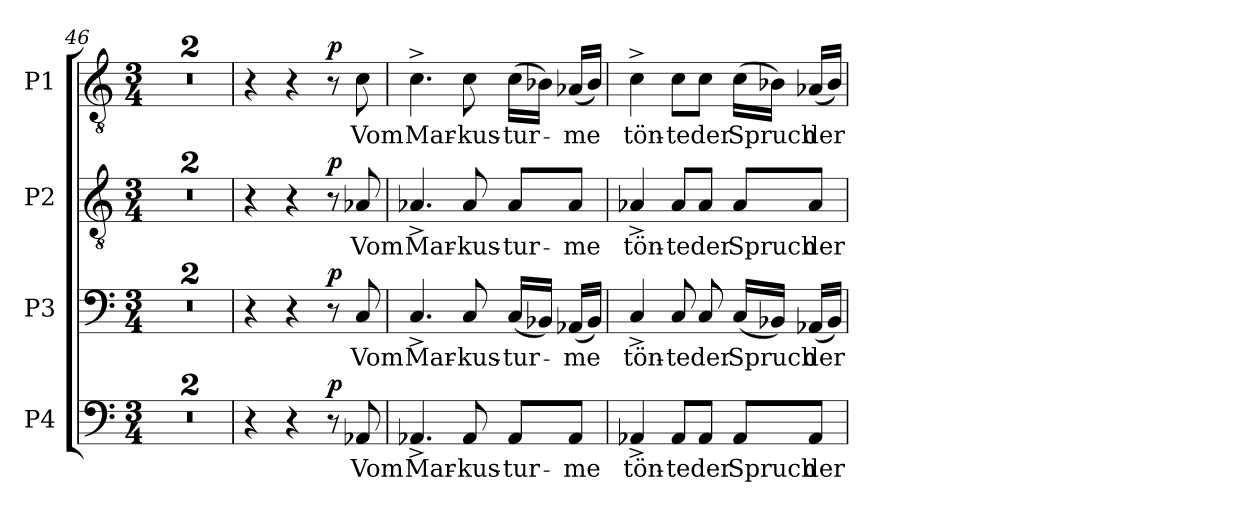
**kern	**text	**dynam	**kern	**text	**dynam	**kern	**text	**dynam	**kern	**text	**dynam
*part4	*part4	*part4	*part3	*part3	*part3	*part2	*part2	*part2	*part1	*part1	*part1
*staff4	*staff4	*staff4	*staff3	*staff3	*staff3	*staff2	*staff2	*staff2	*staff1	*staff1	*staff1
*I"P4	*	*	*I"P3	*	*	*I"P2	*	*	*I"P1	*	*
*clefF4	*	*	*clefF4	*	*	*clefGv2	*	*	*clefGv2	*	*
*	*	*	*	*	*	*ITrd7c12	*	*	*ITrd7c12	*	*
*k[]	*	*	*k[]	*	*	*k[]	*	*	*k[]	*	*
*C:	*	*	*C:	*	*	*C:	*	*	*C:	*	*
*M3/4	*	*	*M3/4	*	*	*M3/4	*	*	*M3/4	*	*
=46	=46	=46	=46	=46	=46	=46	=46	=46	=46	=46	=46
2.r	.	.	2.r	.	.	2.r	.	.	2.r	.	.
=47	=47	=47	=47	=47	=47	=47	=47	=47	=47	=47	=47
2.r	.	.	2.r	.	.	2.r	.	.	2.r	.	.
=48	=48	=48	=48	=48	=48	=48	=48	=48	=48	=48	=48
4r	.	.	4r	.	.	4r	.	.	4r	.	.
4r	.	.	4r	.	.	4r	.	.	4r	.	.
8r	.	p	8r	.	p	8r	.	p	8r	.	p
!	!LO:LY:b:color=#000000	!	!	!	!	!	!	!	!	!	!
!	!	!	!	!LO:LY:b:color=#000000	!	!	!	!	!	!	!
!	!	!	!	!	!	!	!LO:LY:b:color=#000000	!	!	!	!
!	!	!	!	!	!	!	!	!	!	!LO:LY:b:color=#000000	!
8AA-Xi/	Vom	.	8Ci/	Vom	.	8AA-Xi/	Vom	.	8Ci\	Vom	.
=49	=49	=49	=49	=49	=49	=49	=49	=49	=49	=49	=49
!	!LO:LY:b:color=#000000	!	!	!	!	!	!	!	!	!	!
!	!	!	!	!LO:LY:b:color=#000000	!	!	!	!	!	!	!
!	!	!	!	!	!	!	!LO:LY:b:color=#000000	!	!	!	!
!	!	!	!	!	!	!	!	!	!	!LO:LY:b:color=#000000	!
4.AA-X^i/	Mar-	.	4.C^i/	Mar-	.	4.AA-X^i/	Mar-	.	4.C^i\	Mar-	.
!	!LO:LY:b:color=#000000	!	!	!	!	!	!	!	!	!	!
!	!	!	!	!LO:LY:b:color=#000000	!	!	!	!	!	!	!
!	!	!	!	!	!	!	!LO:LY:b:color=#000000	!	!	!	!
!	!	!	!	!	!	!	!	!	!	!LO:LY:b:color=#000000	!
8AA-i/	-kus-	.	8Ci/	-kus-	.	8AA-i/	-kus-	.	8Ci\	-kus-	.
!	!LO:LY:b:color=#000000	!	!	!	!	!	!	!	!	!	!
!	!	!	!	!LO:LY:b:color=#000000	!	!	!	!	!	!	!
!	!	!	!	!	!	!	!LO:LY:b:color=#000000	!	!	!	!
!	!	!	!	!	!	!	!	!	!	!LO:LY:b:color=#000000	!
8AA-i/L	-tur-	.	(16Ci/LL	-tur-	.	8AA-i/L	-tur-	.	(16Ci\LL	-tur-	.
.	.	.	16BB-Xi/JJ)	.	.	.	.	.	16BB-Xi\JJ)	.	.
!	!LO:LY:b:color=#000000	!	!	!	!	!	!	!	!	!	!
!	!	!	!	!LO:LY:b:color=#000000	!	!	!	!	!	!	!
!	!	!	!	!	!	!	!LO:LY:b:color=#000000	!	!	!	!
!	!	!	!	!	!	!	!	!	!	!LO:LY:b:color=#000000	!
8AA-i/J	-me	.	(16AA-Xi/LL	-me	.	8AA-i/J	-me	.	(16AA-Xi/LL	-me	.
.	.	.	16BB-i/JJ)	.	.	.	.	.	16BB-i/JJ)	.	.
=50	=50	=50	=50	=50	=50	=50	=50	=50	=50	=50	=50
!	!LO:LY:b:color=#000000	!	!	!	!	!	!	!	!	!	!
!	!	!	!	!LO:LY:b:color=#000000	!	!	!	!	!	!	!
!	!	!	!	!	!	!	!LO:LY:b:color=#000000	!	!	!	!
!	!	!	!	!	!	!	!	!	!	!LO:LY:b:color=#000000	!
4AA-X^i/	tön-	.	4C^i/	tön-	.	4AA-X^i/	tön-	.	4C^i\	tön-	.
!	!LO:LY:b:color=#000000	!	!	!	!	!	!	!	!	!	!
!	!	!	!	!LO:LY:b:color=#000000	!	!	!	!	!	!	!
!	!	!	!	!	!	!	!LO:LY:b:color=#000000	!	!	!	!
!	!	!	!	!	!	!	!	!	!	!LO:LY:b:color=#000000	!
8AA-i/L	-te	.	8Ci/	-te	.	8AA-i/L	-te	.	8Ci\L	-te	.
!	!LO:LY:b:color=#000000	!	!	!	!	!	!	!	!	!	!
!	!	!	!	!LO:LY:b:color=#000000	!	!	!	!	!	!	!
!	!	!	!	!	!	!	!LO:LY:b:color=#000000	!	!	!	!
!	!	!	!	!	!	!	!	!	!	!LO:LY:b:color=#000000	!
8AA-i/J	der	.	8Ci/	der	.	8AA-i/J	der	.	8Ci\J	der	.
!	!LO:LY:b:color=#000000	!	!	!	!	!	!	!	!	!	!
!	!	!	!	!LO:LY:b:color=#000000	!	!	!	!	!	!	!
!	!	!	!	!	!	!	!LO:LY:b:color=#000000	!	!	!	!
!	!	!	!	!	!	!	!	!	!	!LO:LY:b:color=#000000	!
8AA-i/L	Spruch	.	(16Ci/LL	Spruch	.	8AA-i/L	Spruch	.	(16Ci\LL	Spruch	.
.	.	.	16BB-Xi/JJ)	.	.	.	.	.	16BB-Xi\JJ)	.	.
!	!LO:LY:b:color=#000000	!	!	!	!	!	!	!	!	!	!
!	!	!	!	!LO:LY:b:color=#000000	!	!	!	!	!	!	!
!	!	!	!	!	!	!	!LO:LY:b:color=#000000	!	!	!	!
!	!	!	!	!	!	!	!	!	!	!LO:LY:b:color=#000000	!
8AA-i/J	der	.	(16AA-Xi/LL	der	.	8AA-i/J	der	.	(16AA-Xi/LL	der	.
.	.	.	16BB-i/JJ)	.	.	.	.	.	16BB-i/JJ)	.	.
=	=	=	=	=	=	=	=	=	=	=	=
*-	*-	*-	*-	*-	*-	*-	*-	*-	*-	*-	*-
